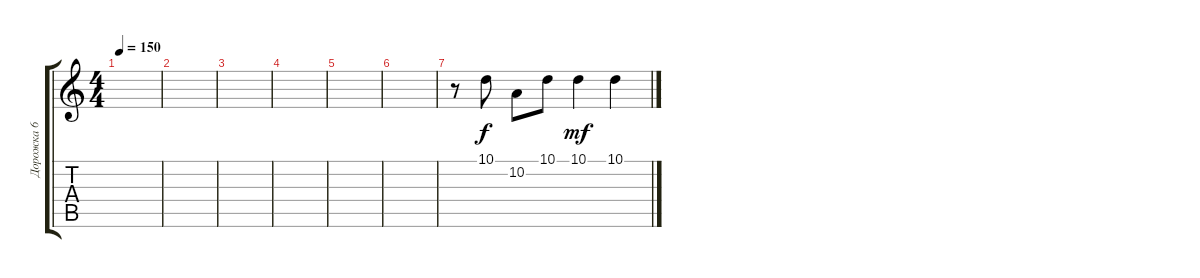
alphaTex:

\track ("Дорожка 6" "Дорожка 6") {instrument stringensemble1}
\staff {score tabs}
\tuning (E4 B3 G3 D3 A2 E2) {hide}
\ts (4 4)
\tempo 150
\clef g2
\ks c
|
|
|
|
|
|
r.8 10.1.8{dy f} 10.2.8 10.1.8 10.1.4{dy mf} 10.1.4
